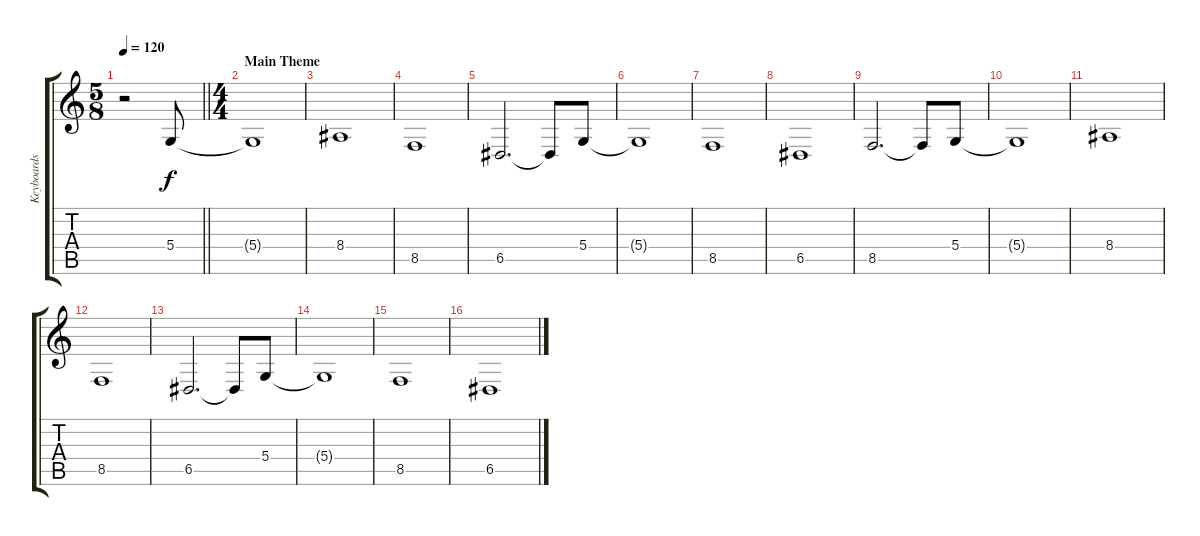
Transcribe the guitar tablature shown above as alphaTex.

\track ("Keyboards 2" "Keyboards ") {instrument stringensemble1}
\staff {score tabs}
\tuning (E4 B3 G3 D3 A2 E2) {hide}
\ts (5 8)
\tempo 120
\clef g2
\barLineRight lightlight
\ks c
r.2{dy f instrument stringensemble1} 5.4.8 |
\ts (4 4)
\section ("" "Main Theme")
5.4{t}.1 |
8.4.1 |
8.5.1 |
6.5.2{d} 6.5{t}.8 5.4.8 |
5.4{t}.1 |
8.5.1 |
6.5.1 |
8.5.2{d} 8.5{t}.8 5.4.8 |
5.4{t}.1 |
8.4.1 |
8.5.1 |
6.5.2{d} 6.5{t}.8 5.4.8 |
5.4{t}.1 |
8.5.1 |
6.5.1
